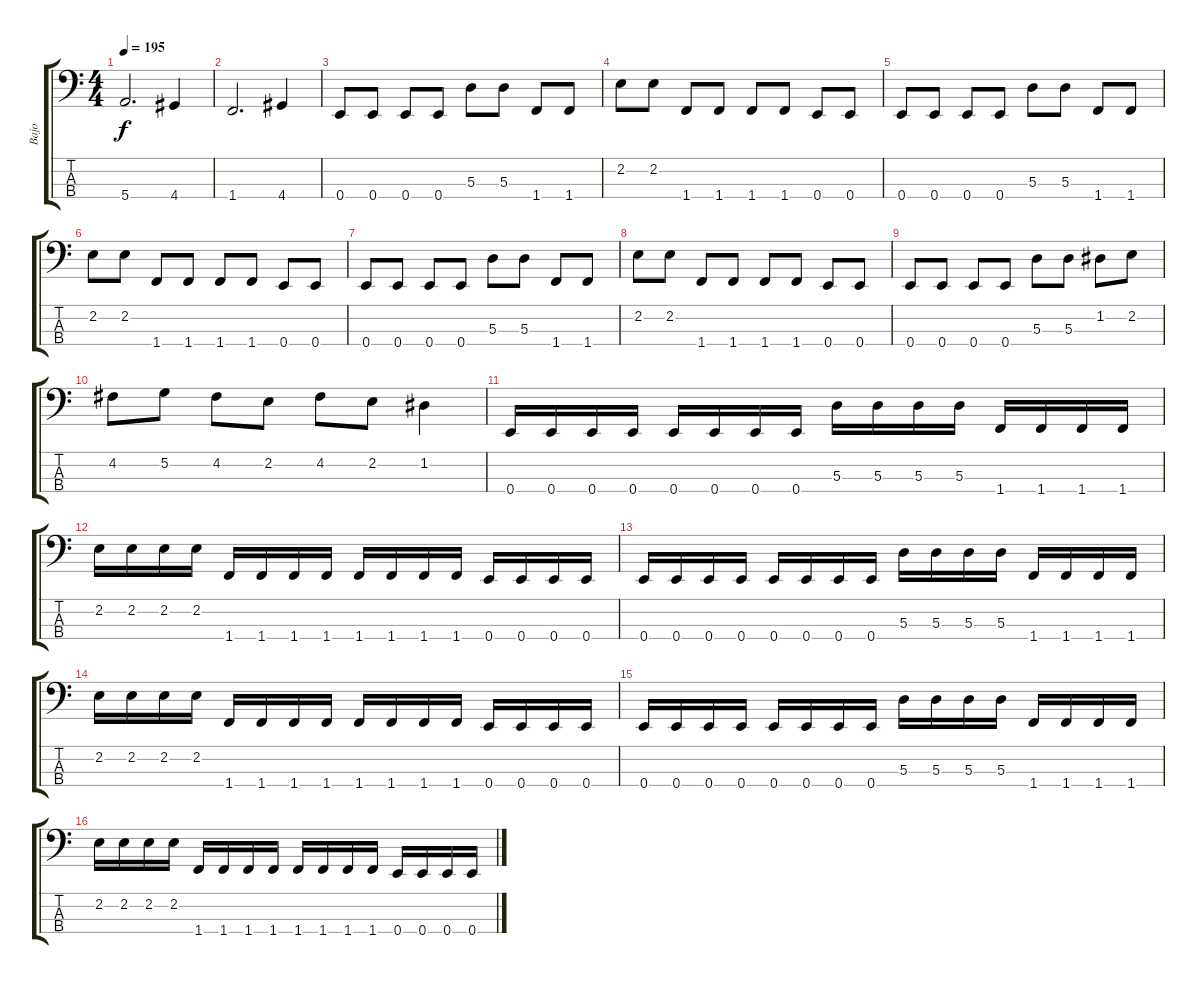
\track ("Bajo" "Bajo") {instrument electricbasspick}
\staff {score tabs}
\tuning (G2 D2 A1 E1) {hide}
\ts (4 4)
\tempo 195
\clef f4
\ks c
5.4.2{d dy f} 4.4.4 |
1.4.2{d} 4.4.4 |
0.4.8 0.4.8 0.4.8 0.4.8 5.3.8 5.3.8 1.4.8 1.4.8 |
2.2.8 2.2.8 1.4.8 1.4.8 1.4.8 1.4.8 0.4.8 0.4.8 |
0.4.8 0.4.8 0.4.8 0.4.8 5.3.8 5.3.8 1.4.8 1.4.8 |
2.2.8 2.2.8 1.4.8 1.4.8 1.4.8 1.4.8 0.4.8 0.4.8 |
0.4.8 0.4.8 0.4.8 0.4.8 5.3.8 5.3.8 1.4.8 1.4.8 |
2.2.8 2.2.8 1.4.8 1.4.8 1.4.8 1.4.8 0.4.8 0.4.8 |
0.4.8 0.4.8 0.4.8 0.4.8 5.3.8 5.3.8 1.2.8 2.2.8 |
4.2.8 5.2.8 4.2.8 2.2.8 4.2.8 2.2.8 1.2.4 |
0.4.16 0.4.16 0.4.16 0.4.16 0.4.16 0.4.16 0.4.16 0.4.16 5.3.16 5.3.16 5.3.16 5.3.16 1.4.16 1.4.16 1.4.16 1.4.16 |
2.2.16 2.2.16 2.2.16 2.2.16 1.4.16 1.4.16 1.4.16 1.4.16 1.4.16 1.4.16 1.4.16 1.4.16 0.4.16 0.4.16 0.4.16 0.4.16 |
0.4.16 0.4.16 0.4.16 0.4.16 0.4.16 0.4.16 0.4.16 0.4.16 5.3.16 5.3.16 5.3.16 5.3.16 1.4.16 1.4.16 1.4.16 1.4.16 |
2.2.16 2.2.16 2.2.16 2.2.16 1.4.16 1.4.16 1.4.16 1.4.16 1.4.16 1.4.16 1.4.16 1.4.16 0.4.16 0.4.16 0.4.16 0.4.16 |
0.4.16 0.4.16 0.4.16 0.4.16 0.4.16 0.4.16 0.4.16 0.4.16 5.3.16 5.3.16 5.3.16 5.3.16 1.4.16 1.4.16 1.4.16 1.4.16 |
2.2.16 2.2.16 2.2.16 2.2.16 1.4.16 1.4.16 1.4.16 1.4.16 1.4.16 1.4.16 1.4.16 1.4.16 0.4.16 0.4.16 0.4.16 0.4.16
